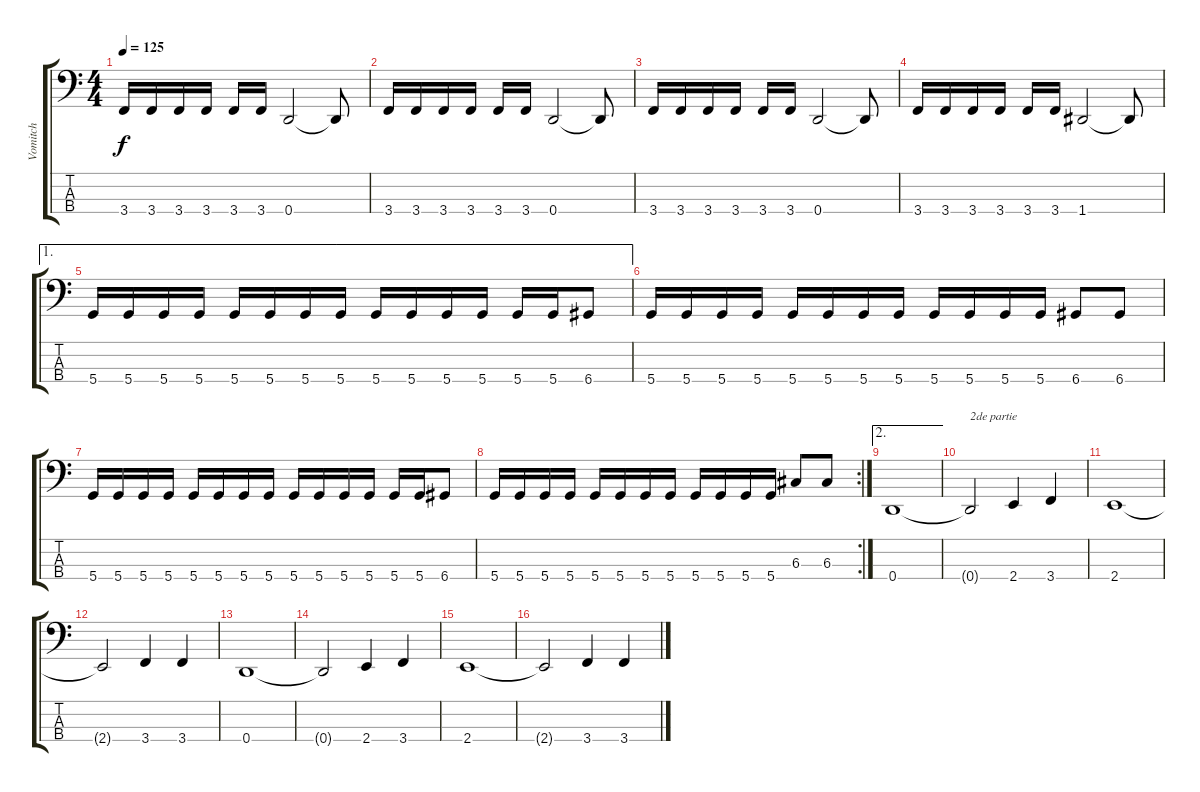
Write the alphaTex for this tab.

\track ("Vomitch" "Vomitch") {instrument electricbasspick}
\staff {score tabs}
\tuning (F2 C2 G1 D1) {hide}
\ts (4 4)
\tempo 125
\clef f4
\ks c
3.4.16{dy f} 3.4.16 3.4.16 3.4.16 3.4.16 3.4.16 0.4.2 0.4{t}.8 |
3.4.16 3.4.16 3.4.16 3.4.16 3.4.16 3.4.16 0.4.2 0.4{t}.8 |
3.4.16 3.4.16 3.4.16 3.4.16 3.4.16 3.4.16 0.4.2 0.4{t}.8 |
3.4.16 3.4.16 3.4.16 3.4.16 3.4.16 3.4.16 1.4.2 1.4{t}.8 |
\ae 1
5.4.16 5.4.16 5.4.16 5.4.16 5.4.16 5.4.16 5.4.16 5.4.16 5.4.16 5.4.16 5.4.16 5.4.16 5.4.16 5.4.16 6.4.8 |
5.4.16 5.4.16 5.4.16 5.4.16 5.4.16 5.4.16 5.4.16 5.4.16 5.4.16 5.4.16 5.4.16 5.4.16 6.4.8 6.4.8 |
5.4.16 5.4.16 5.4.16 5.4.16 5.4.16 5.4.16 5.4.16 5.4.16 5.4.16 5.4.16 5.4.16 5.4.16 5.4.16 5.4.16 6.4.8 |
\rc 2
5.4.16 5.4.16 5.4.16 5.4.16 5.4.16 5.4.16 5.4.16 5.4.16 5.4.16 5.4.16 5.4.16 5.4.16 6.3.8 6.3.8 |
\ae 2
0.4.1 |
0.4{t}.2{txt "2de partie"} 2.4.4 3.4.4 |
2.4.1 |
2.4{t}.2 3.4.4 3.4.4 |
0.4.1 |
0.4{t}.2 2.4.4 3.4.4 |
2.4.1 |
2.4{t}.2 3.4.4 3.4.4
